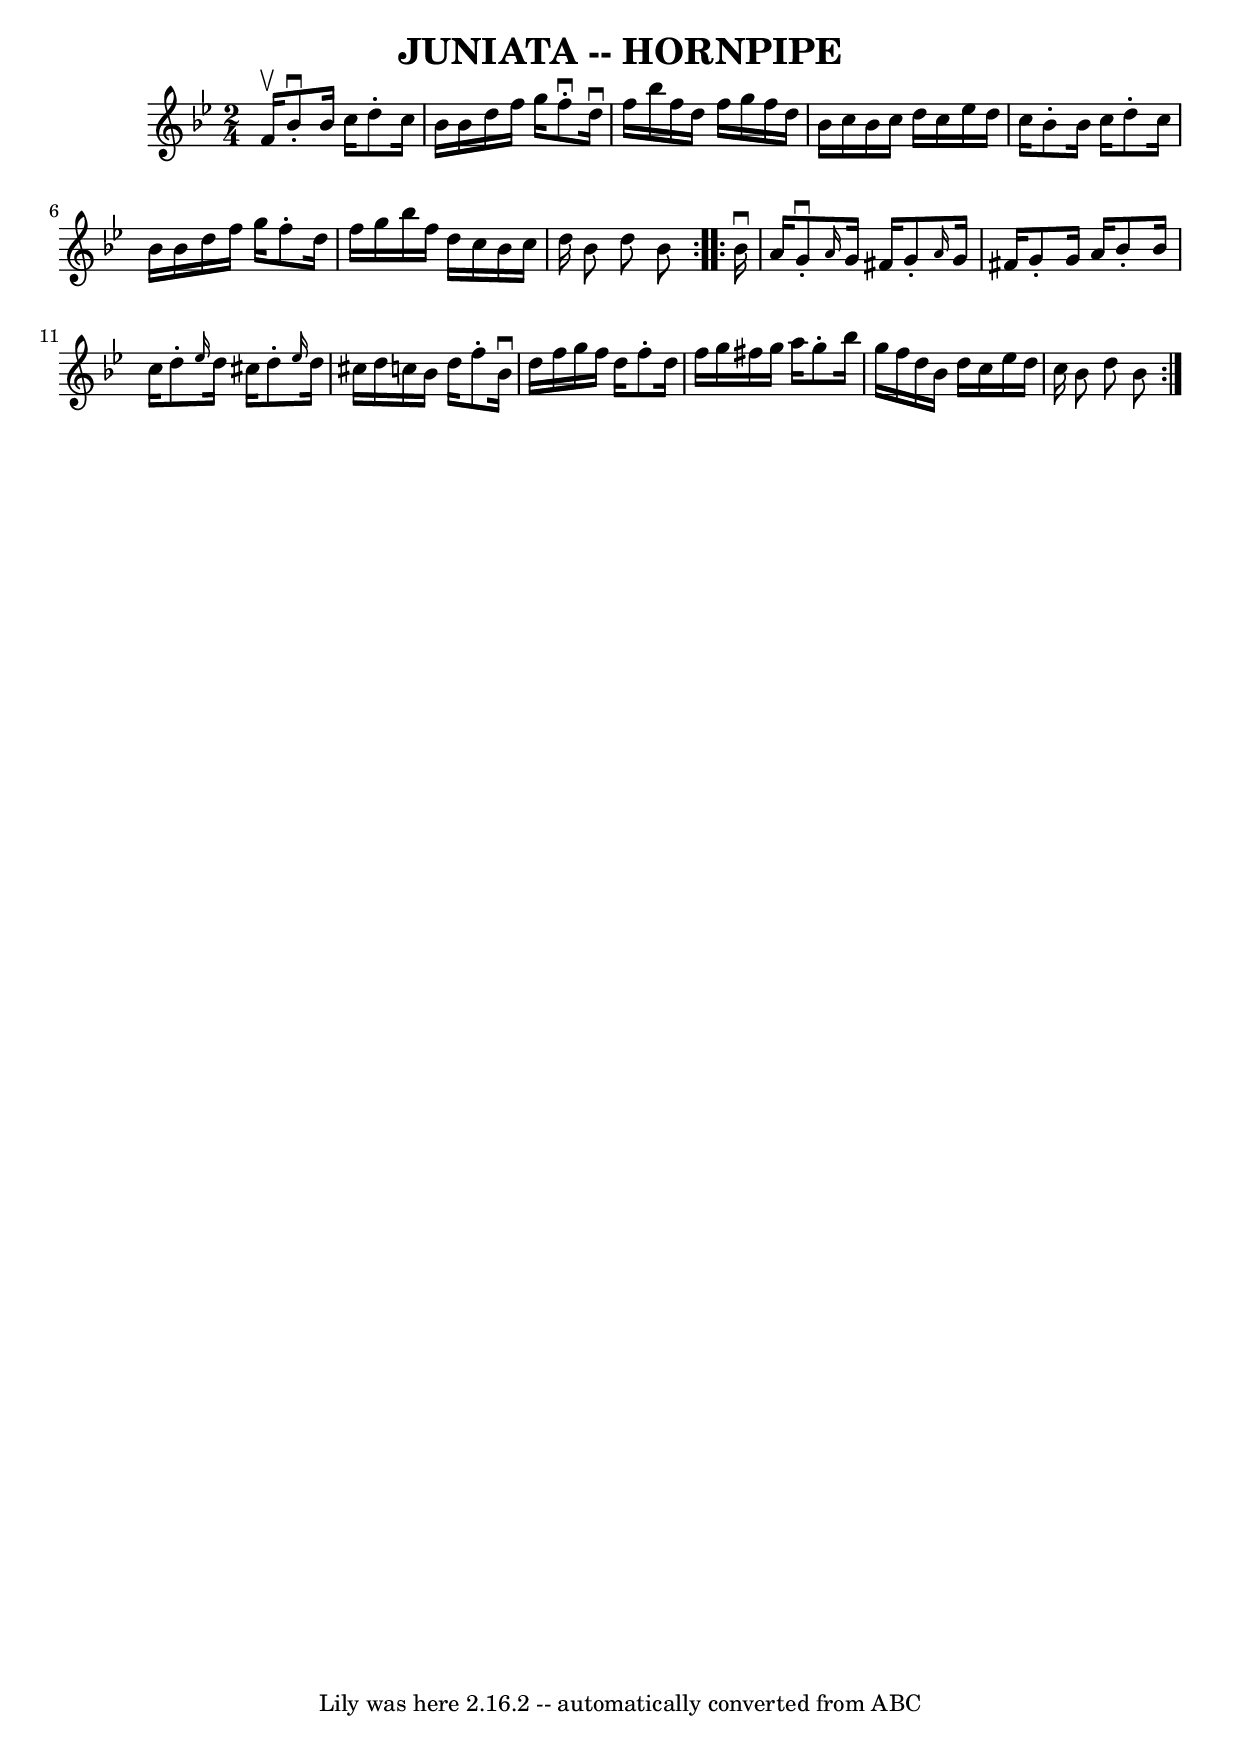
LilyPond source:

\version "2.7.40"
\include "Mammoth.ily"
\header {
	%% book = "Cole's 1000 Fiddle Tunes"
	crossRefNumber = "1"
	footnotes = ""
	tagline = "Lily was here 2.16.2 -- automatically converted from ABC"
	title = "JUNIATA -- HORNPIPE"
}
voicedefault =  {


\repeat volta 2 {
\time 2/4 
\key bes \major f'16^\upbow       |
 bes'8^\downbow-.   
bes'16 c''16 d''8 -. c''16 bes'16    |
 bes'16 d''16    
f''16 g''16 f''8^\downbow-. d''16^\downbow f''16    |
   
bes''16 f''16 d''16 f''16 g''16 f''16 d''16 bes'16    
|
 c''16 bes'16 c''16 d''16 c''16 ees''16 d''16    
c''16    |
     |
 bes'8 -. bes'16 c''16 d''8 -. c''16  
 bes'16    |
 bes'16 d''16 f''16 g''16 f''8 -. d''16    
f''16    |
 g''16 bes''16 f''16 d''16 c''16 bes'16    
c''16 d''16    |
 bes'8 d''8 bes'8    }     \repeat volta 2 {  
 bes'16^\downbow a'16        |
 g'8^\downbow-. \grace { a'16  }  
 g'16 fis'16 g'8 -. \grace { a'16  } g'16 fis'!16    |
   
g'8 -. g'16 a'16 bes'8 -. bes'16 c''16    |
 d''8 -. 
\grace { ees''16  } d''16 cis''16 d''8 -. \grace { ees''16  }   
d''16 cis''!16    |
 d''16 c''!16 bes'16 d''16 f''8 -.   
bes'16^\downbow d''16    |
     |
 f''16 g''16 f''16    
d''16 f''8 -. d''16 f''16    |
 g''16 fis''16 g''16    
a''16 g''8 -. bes''16 g''16    |
 f''16 d''16 bes'16    
d''16 c''16 ees''16 d''16 c''16    |
 bes'8 d''8    
bes'8    }   
}

\score{
    <<

	\context Staff="default"
	{
	    \voicedefault 
	}

    >>
	\layout {
	}
	\midi {}
}
